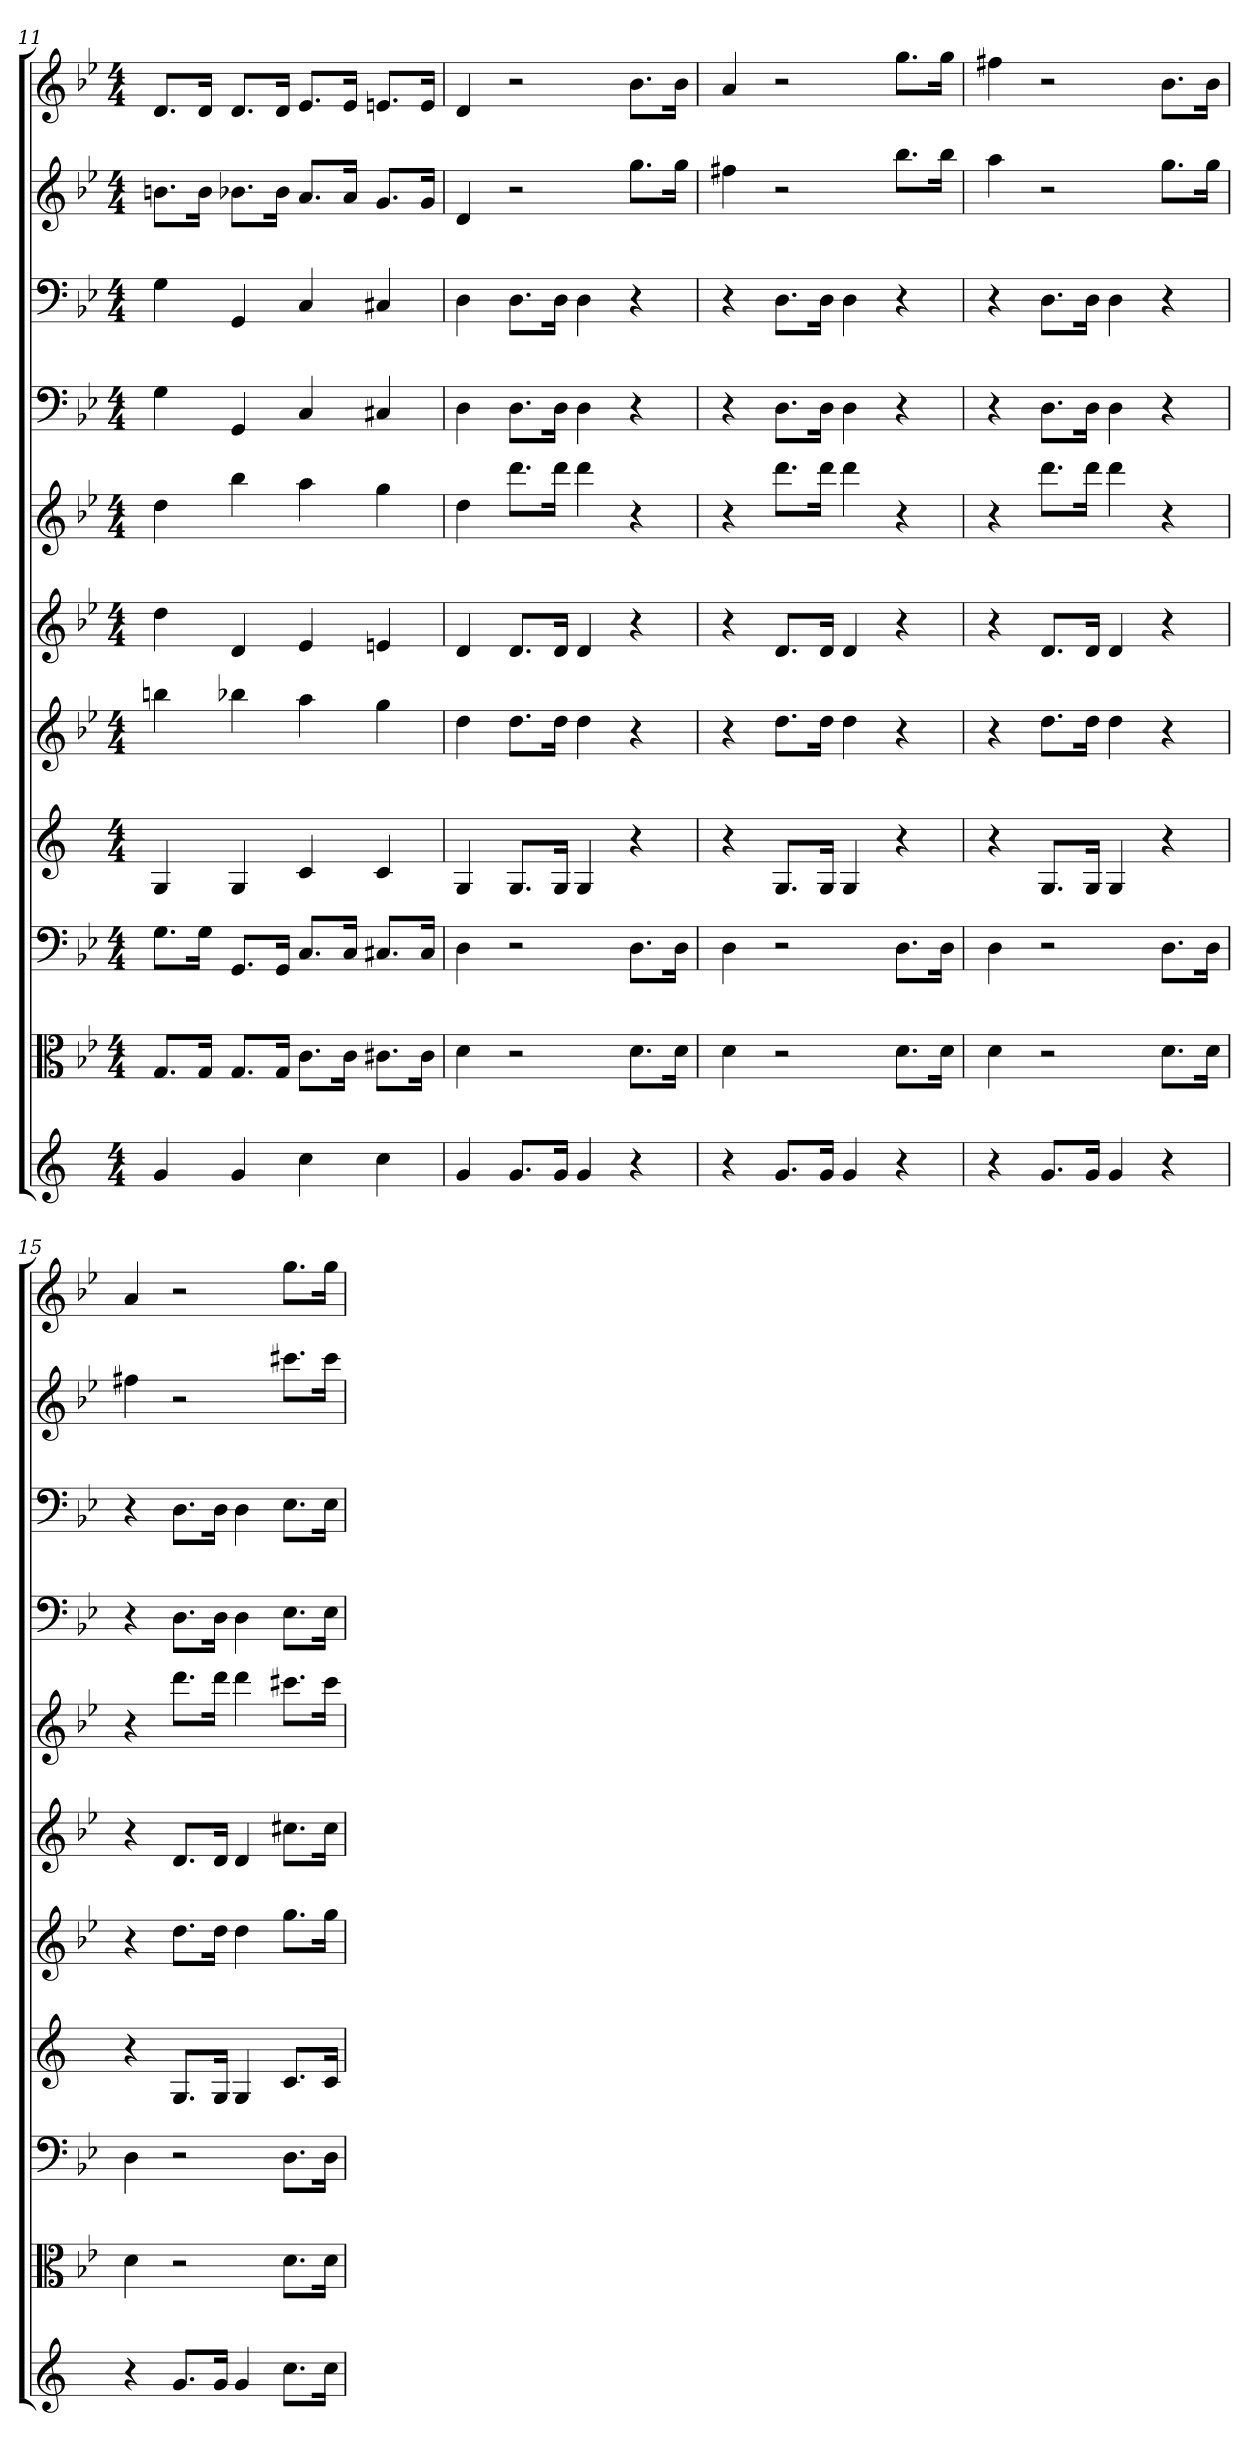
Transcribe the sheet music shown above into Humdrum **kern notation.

**kern	**kern	**kern	**kern	**kern	**kern	**kern	**kern	**kern	**kern	**kern
*part11	*part10	*part9	*part8	*part7	*part6	*part5	*part4	*part3	*part2	*part1
*staff11	*staff10	*staff9	*staff8	*staff7	*staff6	*staff5	*staff4	*staff3	*staff2	*staff1
*	*clefC3	*clefF4	*	*	*	*	*clefF4	*clefF4	*	*
*k[]	*k[b-e-]	*k[b-e-]	*k[]	*k[b-e-]	*k[b-e-]	*k[b-e-]	*k[b-e-]	*k[b-e-]	*k[b-e-]	*k[b-e-]
*M4/4	*M4/4	*M4/4	*M4/4	*M4/4	*M4/4	*M4/4	*M4/4	*M4/4	*M4/4	*M4/4
=11	=11	=11	=11	=11	=11	=11	=11	=11	=11	=11
4g	8.G/L	8.G\L	4G	4bbn	4dd	4dd	4G	4G	8.bnL	8.dL
.	16G/Jk	16G\Jk	.	.	.	.	.	.	16bJk	16dJk
4g	8.G/L	8.GG/L	4G	4bb-X	4d	4bb-	4GG	4GG	8.b-XL	8.dL
.	16G/Jk	16GG/Jk	.	.	.	.	.	.	16b-Jk	16dJk
4cc	8.c\L	8.C/L	4c	4aa	4e-	4aa	4C	4C	8.aL	8.e-L
.	16c\Jk	16C/Jk	.	.	.	.	.	.	16aJk	16e-Jk
4cc	8.c#X\L	8.C#X/L	4c	4gg	4en	4gg	4C#X	4C#X	8.gL	8.enL
.	16c#\Jk	16C#/Jk	.	.	.	.	.	.	16gJk	16eJk
=12	=12	=12	=12	=12	=12	=12	=12	=12	=12	=12
4g	4d	4D	4G	4dd	4d	4dd	4D	4D	4d	4d
8.gL	2r	2r	8.GL	8.ddL	8.dL	8.dddL	8.D\L	8.D\L	2r	2r
16gJk	.	.	16GJk	16ddJk	16dJk	16dddJk	16D\Jk	16D\Jk	.	.
4g	.	.	4G	4dd	4d	4ddd	4D	4D	.	.
4r	8.d\L	8.D\L	4r	4r	4r	4r	4r	4r	8.ggL	8.b-L
.	16d\Jk	16D\Jk	.	.	.	.	.	.	16ggJk	16b-Jk
=13	=13	=13	=13	=13	=13	=13	=13	=13	=13	=13
4r	4d	4D	4r	4r	4r	4r	4r	4r	4ff#X	4a
8.gL	2r	2r	8.GL	8.ddL	8.dL	8.dddL	8.D\L	8.D\L	2r	2r
16gJk	.	.	16GJk	16ddJk	16dJk	16dddJk	16D\Jk	16D\Jk	.	.
4g	.	.	4G	4dd	4d	4ddd	4D	4D	.	.
4r	8.d\L	8.D\L	4r	4r	4r	4r	4r	4r	8.bb-L	8.ggL
.	16d\Jk	16D\Jk	.	.	.	.	.	.	16bb-Jk	16ggJk
=14	=14	=14	=14	=14	=14	=14	=14	=14	=14	=14
4r	4d	4D	4r	4r	4r	4r	4r	4r	4aa	4ff#X
8.gL	2r	2r	8.GL	8.ddL	8.dL	8.dddL	8.D\L	8.D\L	2r	2r
16gJk	.	.	16GJk	16ddJk	16dJk	16dddJk	16D\Jk	16D\Jk	.	.
4g	.	.	4G	4dd	4d	4ddd	4D	4D	.	.
4r	8.d\L	8.D\L	4r	4r	4r	4r	4r	4r	8.ggL	8.b-L
.	16d\Jk	16D\Jk	.	.	.	.	.	.	16ggJk	16b-Jk
=15	=15	=15	=15	=15	=15	=15	=15	=15	=15	=15
4r	4d	4D	4r	4r	4r	4r	4r	4r	4ff#X	4a
8.gL	2r	2r	8.GL	8.ddL	8.dL	8.dddL	8.D\L	8.D\L	2r	2r
16gJk	.	.	16GJk	16ddJk	16dJk	16dddJk	16D\Jk	16D\Jk	.	.
4g	.	.	4G	4dd	4d	4ddd	4D	4D	.	.
8.ccL	8.d\L	8.D\L	8.cL	8.ggL	8.cc#XL	8.ccc#XL	8.E-\L	8.E-\L	8.ccc#XL	8.ggL
16ccJk	16d\Jk	16D\Jk	16cJk	16ggJk	16cc#Jk	16ccc#Jk	16E-\Jk	16E-\Jk	16ccc#Jk	16ggJk
=	=	=	=	=	=	=	=	=	=	=
*-	*-	*-	*-	*-	*-	*-	*-	*-	*-	*-
